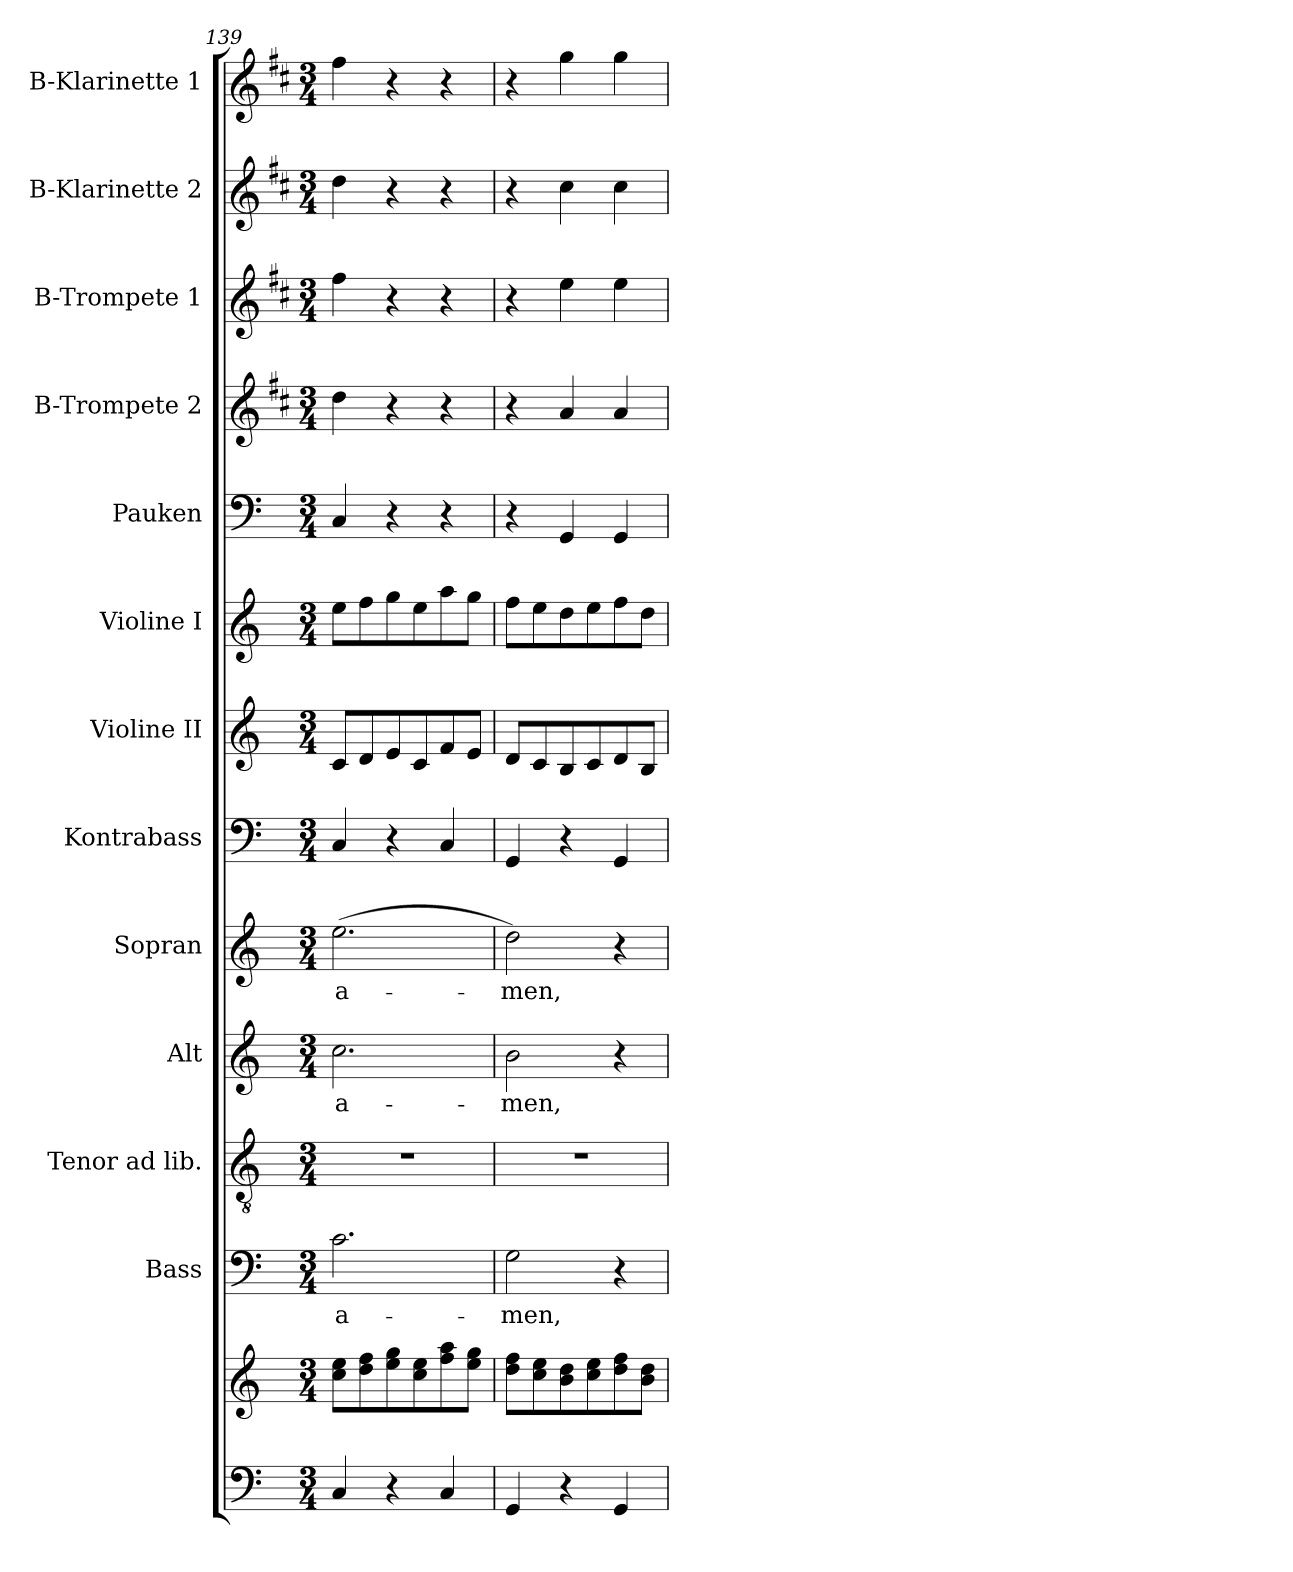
**kern	**kern	**kern	**text	**kern	**kern	**text	**kern	**text	**kern	**kern	**kern	**kern	**kern	**kern	**kern	**kern
*part13	*part13	*part12	*part12	*part11	*part10	*part10	*part9	*part9	*part8	*part7	*part6	*part5	*part4	*part3	*part2	*part1
*staff14	*staff13	*staff12	*staff12	*staff11	*staff10	*staff10	*staff9	*staff9	*staff8	*staff7	*staff6	*staff5	*staff4	*staff3	*staff2	*staff1
*	*	*I"Bass	*	*I"Tenor ad lib.	*I"Alt	*	*I"Sopran	*	*I"Kontrabass	*I"Violine II	*I"Violine I	*I"Pauken	*I"B-Trompete 2	*I"B-Trompete 1	*I"B-Klarinette 2	*I"B-Klarinette 1
*	*	*I'B.	*	*I'T.	*I'A.	*	*I'S.	*	*I'Kb.	*I'Vl. II	*I'Vl. I	*I'Pk.	*I'Trp. 2	*I'Trp. 1	*I'B Kl. 2	*I'B Kl. 1
*clefF4	*clefG2	*clefF4	*	*clefGv2	*clefG2	*	*clefG2	*	*clefF4	*clefG2	*clefG2	*clefF4	*clefG2	*clefG2	*clefG2	*clefG2
*	*	*	*	*	*	*	*	*	*ITrd7c12	*	*	*	*ITrd1c2	*ITrd1c2	*ITrd1c2	*ITrd1c2
*k[]	*k[]	*k[]	*	*k[]	*k[]	*	*k[]	*	*k[]	*k[]	*k[]	*k[]	*k[]	*k[]	*k[]	*k[]
*C:	*C:	*C:	*	*C:	*C:	*	*C:	*	*C:	*C:	*C:	*C:	*C:	*C:	*C:	*C:
*M3/4	*M3/4	*M3/4	*	*M3/4	*M3/4	*	*M3/4	*	*M3/4	*M3/4	*M3/4	*M3/4	*M3/4	*M3/4	*M3/4	*M3/4
=139	=139	=139	=139	=139	=139	=139	=139	=139	=139	=139	=139	=139	=139	=139	=139	=139
!	!	!	!LO:LY:b	!	!	!LO:LY:b	!	!LO:LY:b	!	!	!	!	!	!	!	!
4C/	8cc\ 8ee\L	2.c\	a-	2.r	2.cc\	a-	(>2.ee\	a-	4CC/	8c/L	8ee\L	4C/	4cc\	4ee\	4cc\	4ee\
.	8dd\ 8ff\	.	.	.	.	.	.	.	.	8d/	8ff\	.	.	.	.	.
4r	8ee\ 8gg\	.	.	.	.	.	.	.	4r	8e/	8gg\	4r	4r	4r	4r	4r
.	8cc\ 8ee\	.	.	.	.	.	.	.	.	8c/	8ee\	.	.	.	.	.
4C/	8ff\ 8aa\	.	.	.	.	.	.	.	4CC/	8f/	8aa\	4r	4r	4r	4r	4r
.	8ee\ 8gg\J	.	.	.	.	.	.	.	.	8e/J	8gg\J	.	.	.	.	.
=140	=140	=140	=140	=140	=140	=140	=140	=140	=140	=140	=140	=140	=140	=140	=140	=140
!	!	!	!LO:LY:b	!	!	!LO:LY:b	!	!LO:LY:b	!	!	!	!	!	!	!	!
4GG/	8dd\ 8ff\L	2G\	-men,	2.r	2b\	-men,	2dd\)	-men,	4GGG/	8d/L	8ff\L	4r	4r	4r	4r	4r
.	8cc\ 8ee\	.	.	.	.	.	.	.	.	8c/	8ee\	.	.	.	.	.
4r	8b\ 8dd\	.	.	.	.	.	.	.	4r	8B/	8dd\	4GG/	4g/	4dd\	4b\	4ff\
.	8cc\ 8ee\	.	.	.	.	.	.	.	.	8c/	8ee\	.	.	.	.	.
4GG/	8dd\ 8ff\	4r	.	.	4r	.	4r	.	4GGG/	8d/	8ff\	4GG/	4g/	4dd\	4b\	4ff\
.	8b\ 8dd\J	.	.	.	.	.	.	.	.	8B/J	8dd\J	.	.	.	.	.
=	=	=	=	=	=	=	=	=	=	=	=	=	=	=	=	=
*-	*-	*-	*-	*-	*-	*-	*-	*-	*-	*-	*-	*-	*-	*-	*-	*-
